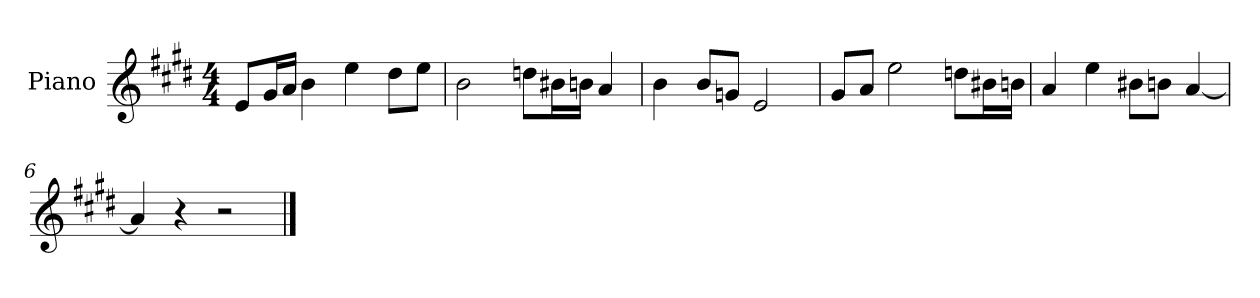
**kern
*part1
*staff1
*I"Piano
*I'P-no
*clefG2
*k[f#c#g#d#]
*M4/4
*MM90
=1
8e/L
16g#/L
16a/JJ
4b\
4ee\
8dd#\L
8ee\J
=2
2b\
8ddn\L
16b#X\L
16bn\JJ
4a/
=3
4b\
8b/L
8gn/J
2e/
=4
8g#/L
8a/J
2ee\
8ddn\L
16b#X\L
16bn\JJ
=5
4a/
4ee\
8b#X\L
8bn\J
[4a/
!!LO:LB:g=z
=6
4a/]
4r
2r
==
*-
